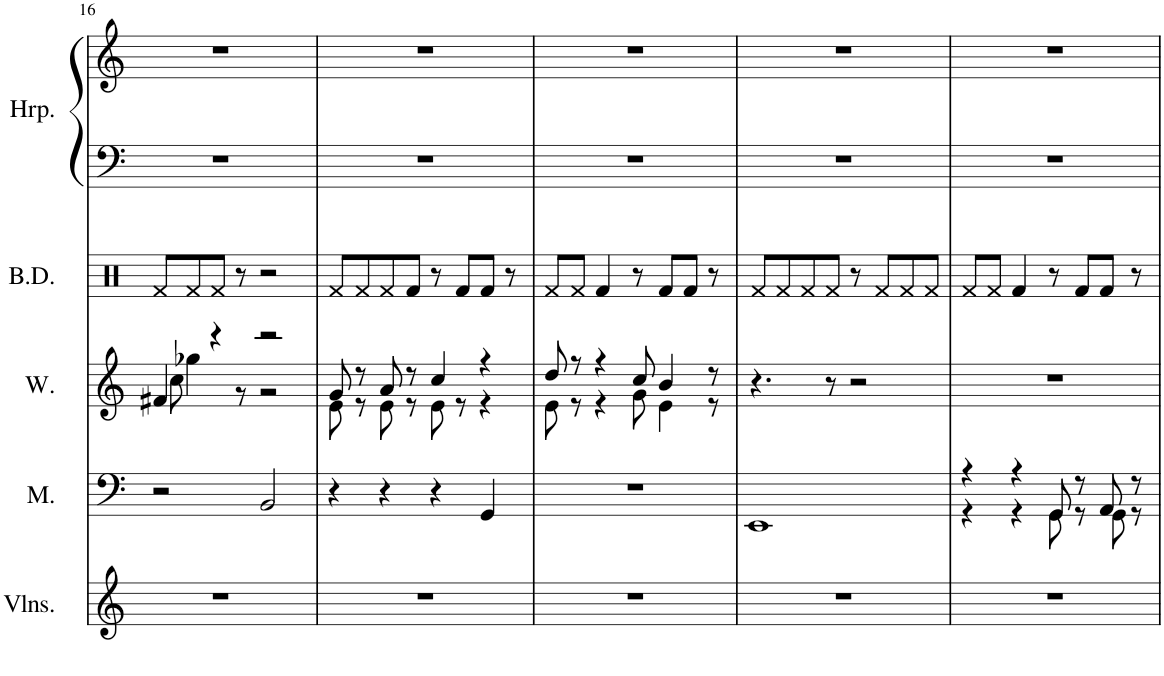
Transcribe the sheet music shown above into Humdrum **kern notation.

**kern	**kern	**kern	**kern	**kern	**kern
*part5	*part4	*part3	*part2	*part1	*part1
*staff6	*staff5	*staff4	*staff3	*staff2	*staff1
*I"Violins	*I"Men	*I"Women	*I"Bass Drums	*I"Harp	*
*I'Vlns.	*I'M.	*I'W.	*I'B.D.	*I'Hrp.	*
!!LO:PB:g=z
*clefG2	*clefF4	*clefG2	*clefX	*clefF4	*clefG2
*k[]	*k[]	*k[]	*k[]	*k[]	*k[]
*M4/4	*M4/4	*M4/4	*M4/4	*M4/4	*M4/4
=16	=16	=16	=16	=16	=16
*	*	*^	*	*	*
1r	2r	4f#X/	8cc\	8Rf/L	1r	1r
.	.	.	4gg-X\	8Rf/	.	.
.	.	4r	.	8Rf/J	.	.
.	.	.	8r	8r	.	.
.	2BB/	2r	2r	2r	.	.
=17	=17	=17	=17	=17	=17	=17
1r	4r	8g/	8e\	8Rf/L	1r	1r
.	.	8r	8r	8Rf/	.	.
.	4r	8a/	8e\	8Rf/	.	.
.	.	8r	8r	8Rf/J	.	.
.	4r	4cc/	8e\	8r	.	.
.	.	.	8r	8Rf/L	.	.
.	4GG/	4r	4r	8Rf/J	.	.
.	.	.	.	8r	.	.
=18	=18	=18	=18	=18	=18	=18
1r	1r	8dd/	8e\	8Rf/L	1r	1r
.	.	8r	8r	8Rf/J	.	.
.	.	4r	4r	4Rf/	.	.
.	.	8cc/	8g\	8r	.	.
.	.	4b/	4e\	8Rf/L	.	.
.	.	.	.	8Rf/J	.	.
.	.	8r	8r	8r	.	.
*	*	*v	*v	*	*	*
=19	=19	=19	=19	=19	=19
1r	1EE	4.r	8Rf/L	1r	1r
.	.	.	8Rf/	.	.
.	.	.	8Rf/	.	.
.	.	8r	8Rf/J	.	.
.	.	2r	8r	.	.
.	.	.	8Rf/L	.	.
.	.	.	8Rf/	.	.
.	.	.	8Rf/J	.	.
=20	=20	=20	=20	=20	=20
*	*^	*	*	*	*
1r	4r	4r	1r	8Rf/L	1r	1r
.	.	.	.	8Rf/J	.	.
.	4r	4r	.	4Rf/	.	.
.	8GG/	8GG\	.	8r	.	.
.	8r	8r	.	8Rf/L	.	.
.	8AA/	8GG\	.	8Rf/J	.	.
.	8r	8r	.	8r	.	.
*	*v	*v	*	*	*	*
=	=	=	=	=	=
*-	*-	*-	*-	*-	*-
